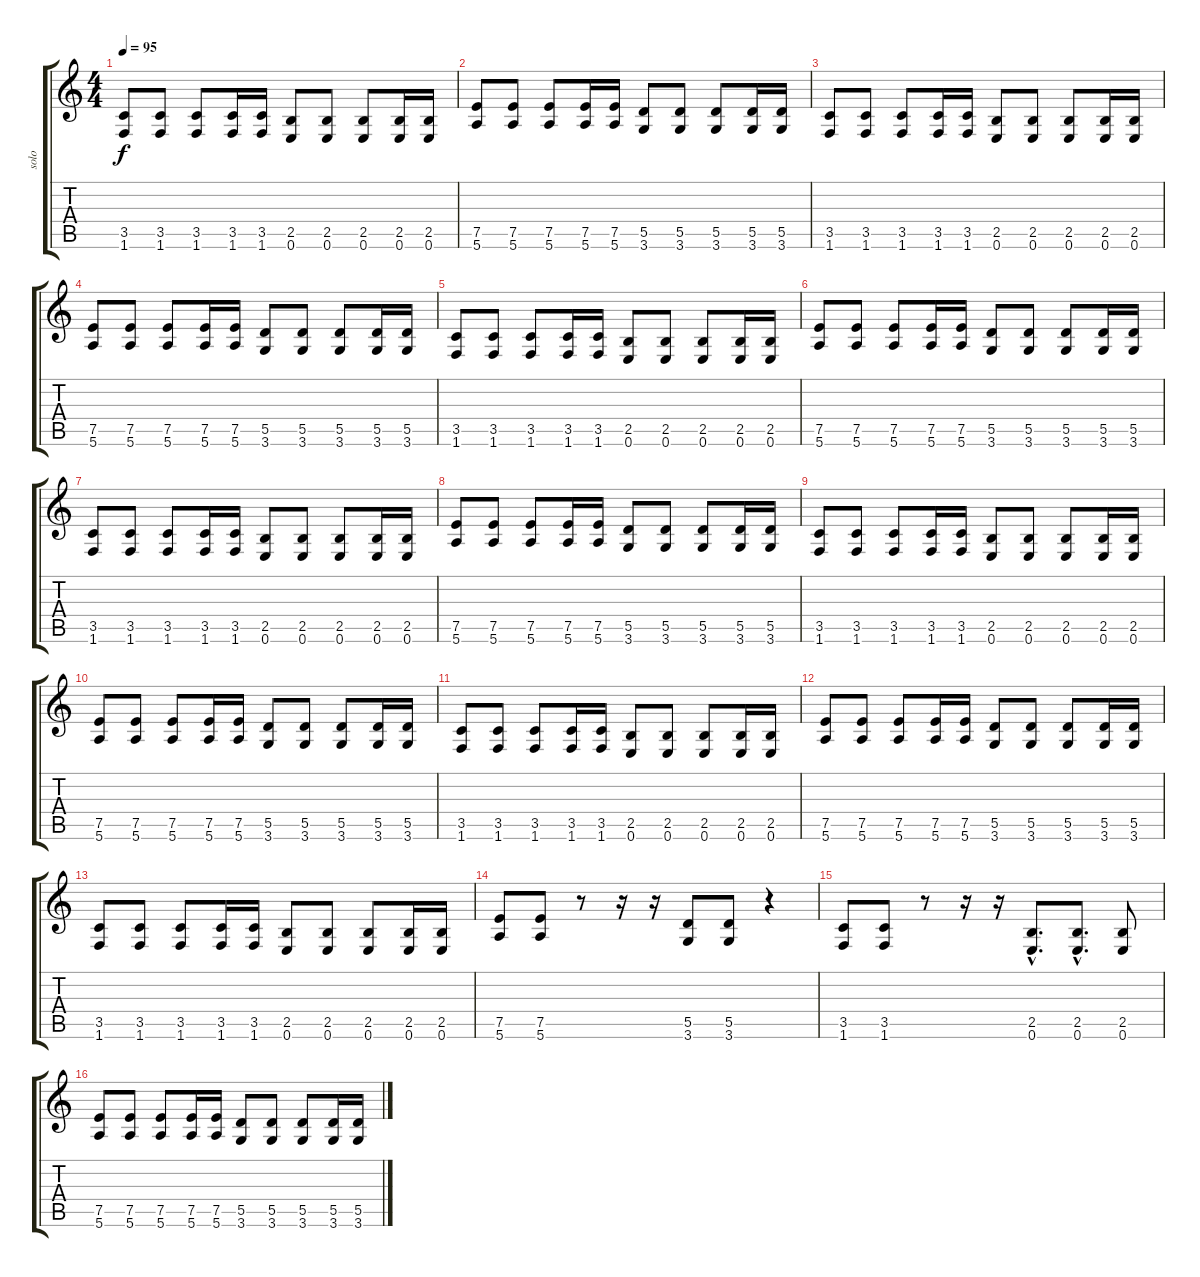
\track ("solo" "solo") {instrument overdrivenguitar}
\staff {score tabs}
\tuning (E4 B3 G3 D3 A2 E2) {hide}
\ts (4 4)
\tempo 95
\clef g2
\ks c
(3.5 1.6).8{dy f} (3.5 1.6).8 (3.5 1.6).8 (3.5 1.6).16 (3.5 1.6).16 (2.5 0.6).8 (2.5 0.6).8 (2.5 0.6).8 (2.5 0.6).16 (2.5 0.6).16 |
(7.5 5.6).8 (7.5 5.6).8 (7.5 5.6).8 (7.5 5.6).16 (7.5 5.6).16 (5.5 3.6).8 (5.5 3.6).8 (5.5 3.6).8 (5.5 3.6).16 (5.5 3.6).16 |
(3.5 1.6).8 (3.5 1.6).8 (3.5 1.6).8 (3.5 1.6).16 (3.5 1.6).16 (2.5 0.6).8 (2.5 0.6).8 (2.5 0.6).8 (2.5 0.6).16 (2.5 0.6).16 |
(7.5 5.6).8 (7.5 5.6).8 (7.5 5.6).8 (7.5 5.6).16 (7.5 5.6).16 (5.5 3.6).8 (5.5 3.6).8 (5.5 3.6).8 (5.5 3.6).16 (5.5 3.6).16 |
(3.5 1.6).8 (3.5 1.6).8 (3.5 1.6).8 (3.5 1.6).16 (3.5 1.6).16 (2.5 0.6).8 (2.5 0.6).8 (2.5 0.6).8 (2.5 0.6).16 (2.5 0.6).16 |
(7.5 5.6).8 (7.5 5.6).8 (7.5 5.6).8 (7.5 5.6).16 (7.5 5.6).16 (5.5 3.6).8 (5.5 3.6).8 (5.5 3.6).8 (5.5 3.6).16 (5.5 3.6).16 |
(3.5 1.6).8 (3.5 1.6).8 (3.5 1.6).8 (3.5 1.6).16 (3.5 1.6).16 (2.5 0.6).8 (2.5 0.6).8 (2.5 0.6).8 (2.5 0.6).16 (2.5 0.6).16 |
(7.5 5.6).8 (7.5 5.6).8 (7.5 5.6).8 (7.5 5.6).16 (7.5 5.6).16 (5.5 3.6).8 (5.5 3.6).8 (5.5 3.6).8 (5.5 3.6).16 (5.5 3.6).16 |
(3.5 1.6).8 (3.5 1.6).8 (3.5 1.6).8 (3.5 1.6).16 (3.5 1.6).16 (2.5 0.6).8 (2.5 0.6).8 (2.5 0.6).8 (2.5 0.6).16 (2.5 0.6).16 |
(7.5 5.6).8 (7.5 5.6).8 (7.5 5.6).8 (7.5 5.6).16 (7.5 5.6).16 (5.5 3.6).8 (5.5 3.6).8 (5.5 3.6).8 (5.5 3.6).16 (5.5 3.6).16 |
(3.5 1.6).8 (3.5 1.6).8 (3.5 1.6).8 (3.5 1.6).16 (3.5 1.6).16 (2.5 0.6).8 (2.5 0.6).8 (2.5 0.6).8 (2.5 0.6).16 (2.5 0.6).16 |
(7.5 5.6).8 (7.5 5.6).8 (7.5 5.6).8 (7.5 5.6).16 (7.5 5.6).16 (5.5 3.6).8 (5.5 3.6).8 (5.5 3.6).8 (5.5 3.6).16 (5.5 3.6).16 |
(3.5 1.6).8 (3.5 1.6).8 (3.5 1.6).8 (3.5 1.6).16 (3.5 1.6).16 (2.5 0.6).8 (2.5 0.6).8 (2.5 0.6).8 (2.5 0.6).16 (2.5 0.6).16 |
(7.5 5.6).8 (7.5 5.6).8 r.8 r.16 r.16 (5.5 3.6).8 (5.5 3.6).8 r.4 |
(3.5 1.6).8 (3.5 1.6).8 r.8 r.16 r.16 (2.5{hac} 0.6{hac}).8{d} (2.5{hac} 0.6{hac}).8{d} (2.5 0.6).8 |
(7.5 5.6).8 (7.5 5.6).8 (7.5 5.6).8 (7.5 5.6).16 (7.5 5.6).16 (5.5 3.6).8 (5.5 3.6).8 (5.5 3.6).8 (5.5 3.6).16 (5.5 3.6).16
